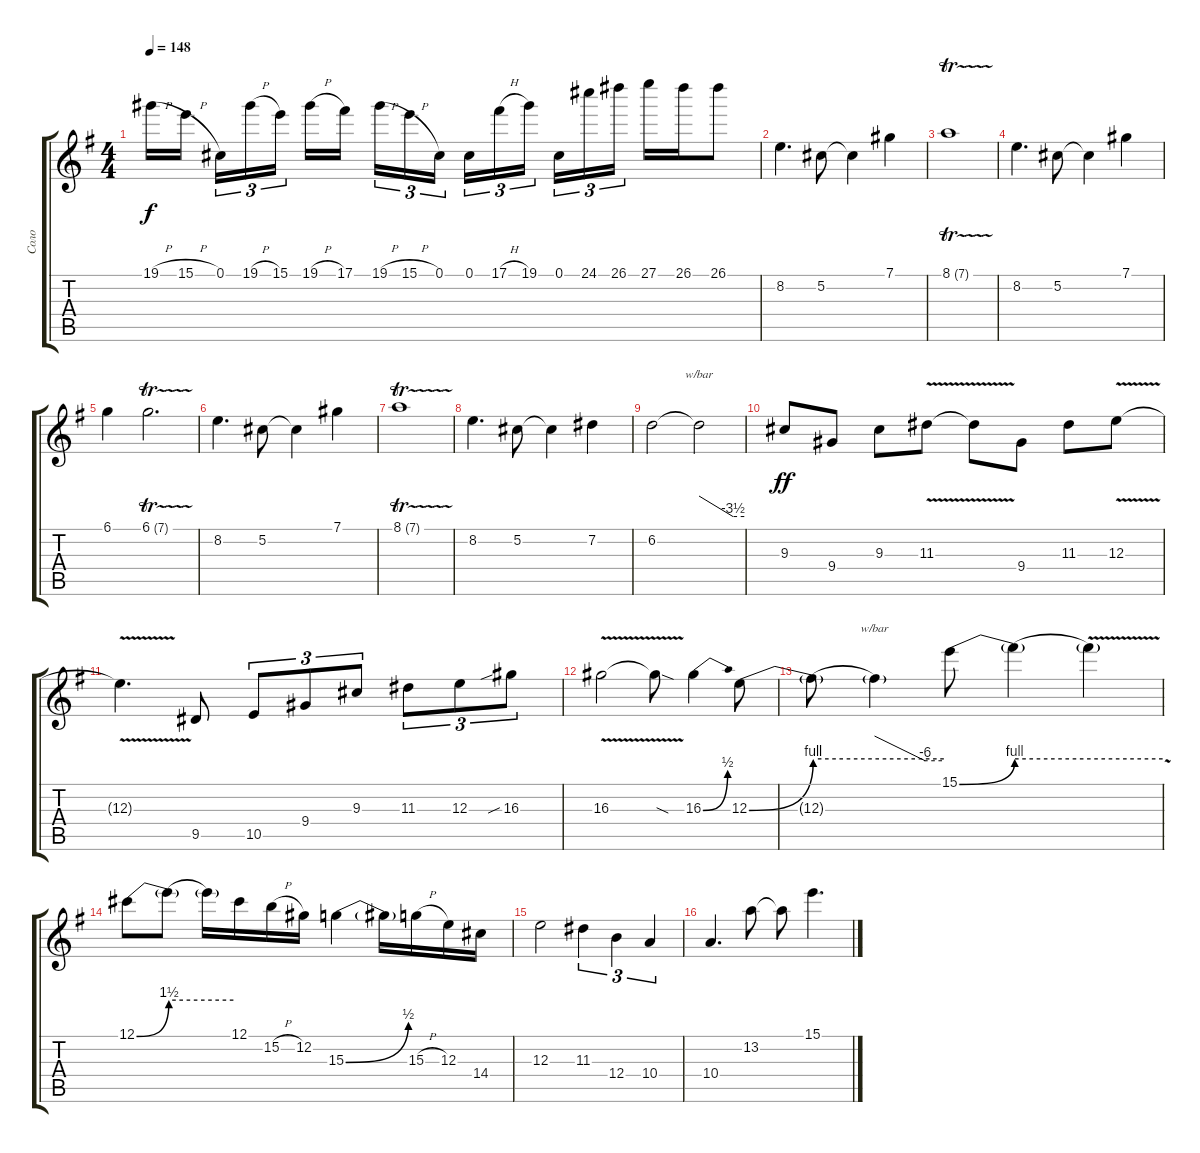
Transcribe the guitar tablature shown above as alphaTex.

\track ("Соло" "Соло") {instrument distortionguitar}
\staff {score tabs}
\tuning (Db4 Ab3 E3 B2 Gb2 Db2) {hide}
\ts (4 4)
\tempo 148
\clef g2
\ks g
19.1{h}.16{dy f} 15.1{h}.16{beam splitsecondary} 0.1.16{tu (3 2)} 19.1{h}.16{tu (3 2)} 15.1.16{tu (3 2)} 19.1{h}.16 17.1.16{beam splitsecondary} 19.1{h}.16{tu (3 2)} 15.1{h}.16{tu (3 2)} 0.1.16{tu (3 2)} 0.1.16{tu (3 2)} 17.1{h}.16{tu (3 2)} 19.1.16{tu (3 2) beam splitsecondary} 0.1.16{tu (3 2)} 24.1.16{tu (3 2)} 26.1.16{tu (3 2)} 27.1.16 26.1.16 26.1.8 |
8.2.4{d} 5.2.8 5.2{t}.4 7.1.4 |
8.1{tr (7 32)}.1 |
8.2.4{d} 5.2.8 5.2{t}.4 7.1.4 |
6.1.4 6.1{tr (7 32)}.2{d} |
8.2.4{d} 5.2.8 5.2{t}.4 7.1.4 |
8.1{tr (7 32)}.1 |
8.2.4{d} 5.2.8 5.2{t}.4 7.2.4 |
6.2.2 6.2{t}.2{tbe (custom default 0 0 45 -14 60 -14)} |
9.3.8{dy ff} 9.4.8 9.3.8 11.3{v}.8 11.3{v t}.8 9.4.8 11.3.8 12.3{v}.8 |
12.3{v t}.4{d} 9.5.8 10.5.8{tu (3 2)} 9.4.8{tu (3 2)} 9.3.8{tu (3 2)} 11.3.8{tu (3 2)} 12.3.8{tu (3 2)} 16.3{sib}.8{tu (3 2)} |
16.3{v}.2 16.3{sod t}.8 16.3{be (bend 0 0 60 2)}.4 12.3{be (bend 0 0 60 4)}.8 |
12.3{be (hold 0 4 60 4) t}.8 12.3{t}.4{tbe (custom default 0 0 45 -24 60 -24)} 15.1{be (bend 0 0 60 4)}.8 15.1{be (hold 0 4 60 4) t}.4 15.1{v t}.4 |
12.1{be (bend 0 0 60 6)}.8 12.1{be (hold 0 6 60 6) t}.8 12.1{t}.16 12.1.16 15.2{h}.16 12.2.16 15.3{be (bend 0 0 60 2)}.4 15.3{t}.16 15.3{h}.16 12.3.16 14.4.16 |
12.3.2 11.3.4{tu (3 2)} 12.4.4{tu (3 2)} 10.4.4{tu (3 2)} |
10.4.4{d} 13.2.8 13.2{t}.8 15.1.4{d}
